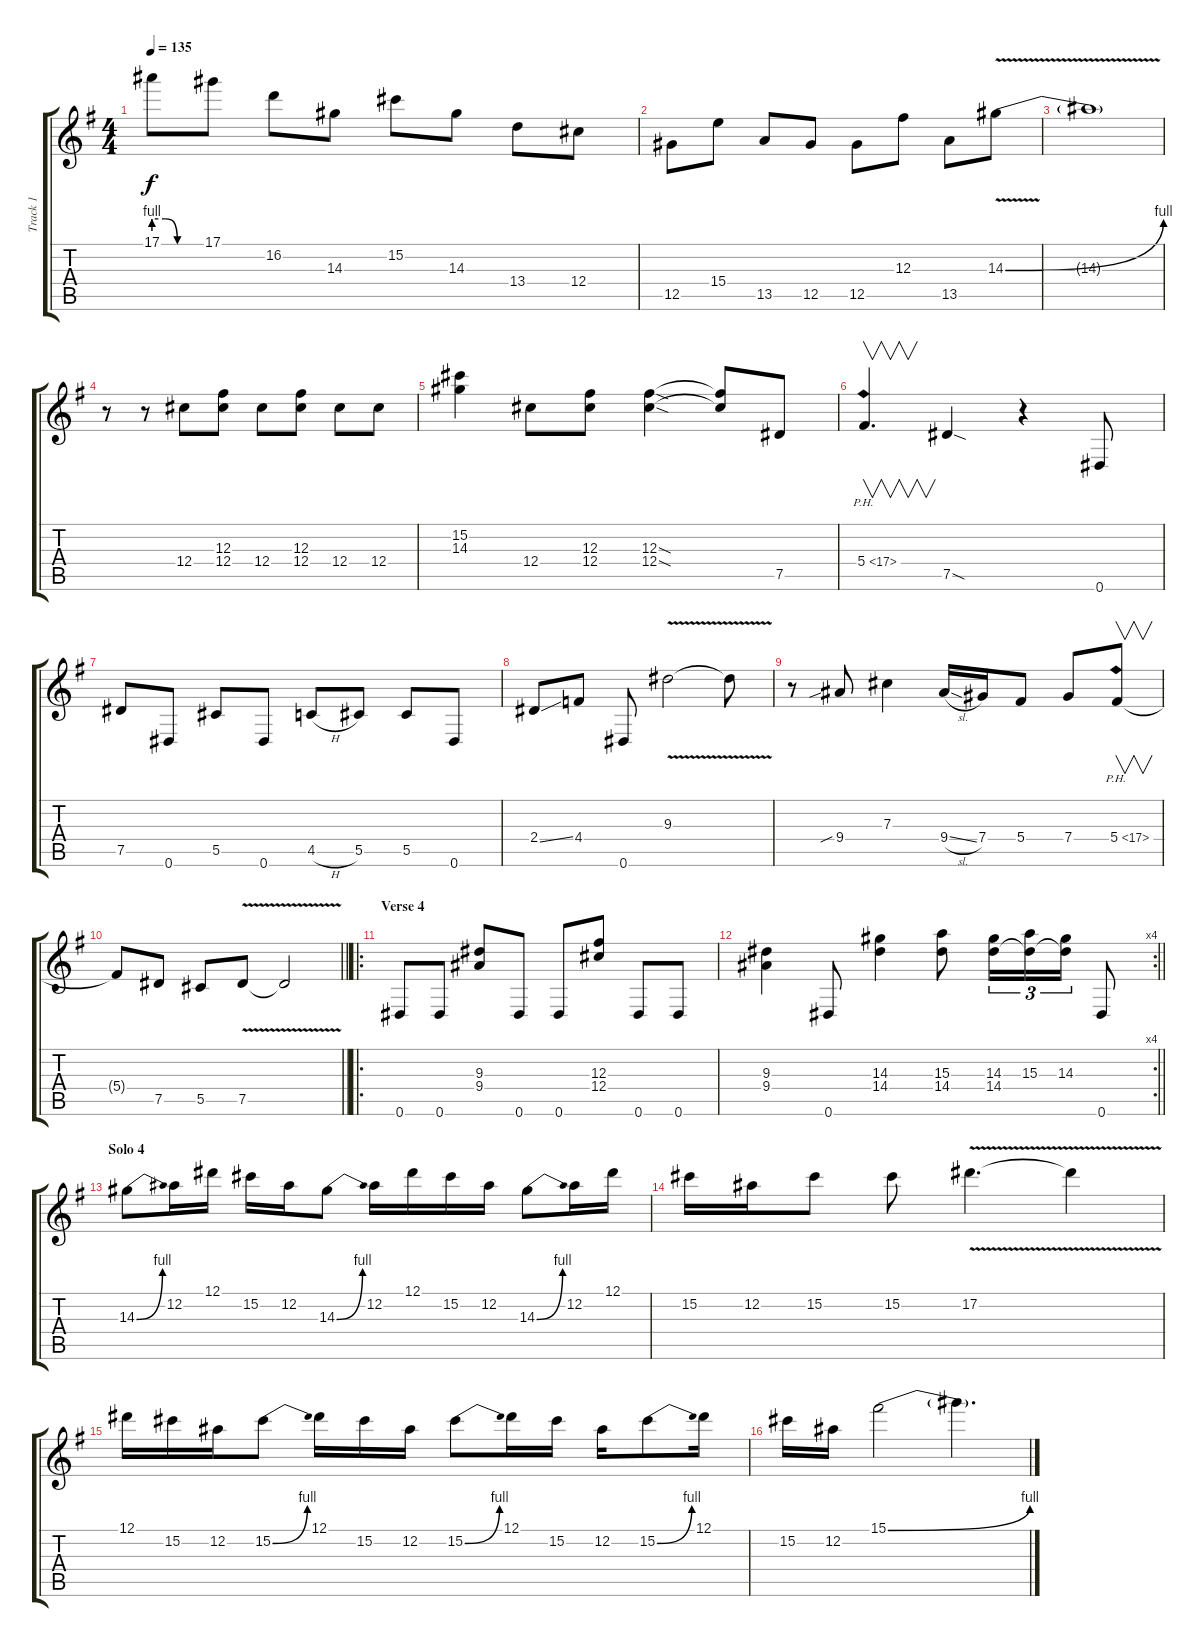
\track ("Track 1" "Track 1") {instrument distortionguitar}
\staff {score tabs}
\tuning (Eb4 Bb3 Gb3 Db3 Ab2 Eb2) {hide}
\ts (4 4)
\tempo 135
\clef g2
\ks eminor
17.1{be (custom 0 4 15 4 30 0 60 0)}.8{dy f} 17.1.8 16.2.8 14.3.8 15.2.8 14.3.8 13.4.8 12.4.8 |
12.5.8 15.4.8 13.5.8 12.5.8 12.5.8 12.3.8 13.5.8 14.3{be (bend 0 0 60 4) v}.8 |
14.3{t}.1 |
r.8 r.8 12.4.8 (12.3 12.4).8 12.4.8 (12.3 12.4).8 12.4.8 12.4.8 |
(15.2 14.3).4 12.4.8 (12.3 12.4).8 (12.3{sod} 12.4{sod}).4 (12.3{t} 12.4{t}).8 7.5.8 |
5.4{ph 12}.4{v d} 7.5{sod}.4 r.4 0.6.8 |
7.5.8 0.6.8 5.5.8 0.6.8 4.5{h}.8 5.5.8 5.5.8 0.6.8 |
2.4{ss}.8 4.4.8 0.6.8 9.3{v}.2 9.3{t}.8 |
r.8 9.4{sib}.8 7.3.4 9.4{sl}.16 7.4.16 5.4.8 7.4.8 5.4{ph 12}.8{v} |
\barLineRight lightlight
5.4{t}.8 7.5.8 5.5.8 7.5{v}.8 7.5{t}.2 |
\ro
\section ("" "Verse 4")
0.6.8 0.6.8 (9.3 9.4).8 0.6.8 0.6.8 (12.3 12.4).8 0.6.8 0.6.8 |
\rc 4
\barLineRight lightlight
(9.3 9.4).4 0.6.8 (14.3 14.4).4 (15.3 14.4).8 (14.3 14.4).16{tu (3 2)} (15.3 14.4{t}).16{tu (3 2)} (14.3 14.4{t}).16{tu (3 2)} 0.6.8 |
\section ("" "Solo 4")
14.3{be (bend 0 0 60 4)}.8 12.2.16 12.1.16 15.2.16 12.2.16 14.3{be (bend 0 0 60 4)}.8 12.2.16 12.1.16 15.2.16 12.2.16 14.3{be (bend 0 0 60 4)}.8 12.2.16 12.1.16 |
15.2.16 12.2.16 15.2.8 15.2.8 17.2{v}.4{d} 17.2{t}.4 |
12.1.16 15.2.16 12.2.16 15.2{be (bend 0 0 60 4)}.8 12.1.16 15.2.16 12.2.16 15.2{be (bend 0 0 60 4)}.8 12.1.16 15.2.16 12.2.16 15.2{be (bend 0 0 60 4)}.8 12.1.16 |
15.2.16 12.2.16 15.1{be (bend 0 0 60 4)}.2 15.1{t}.4{d}
